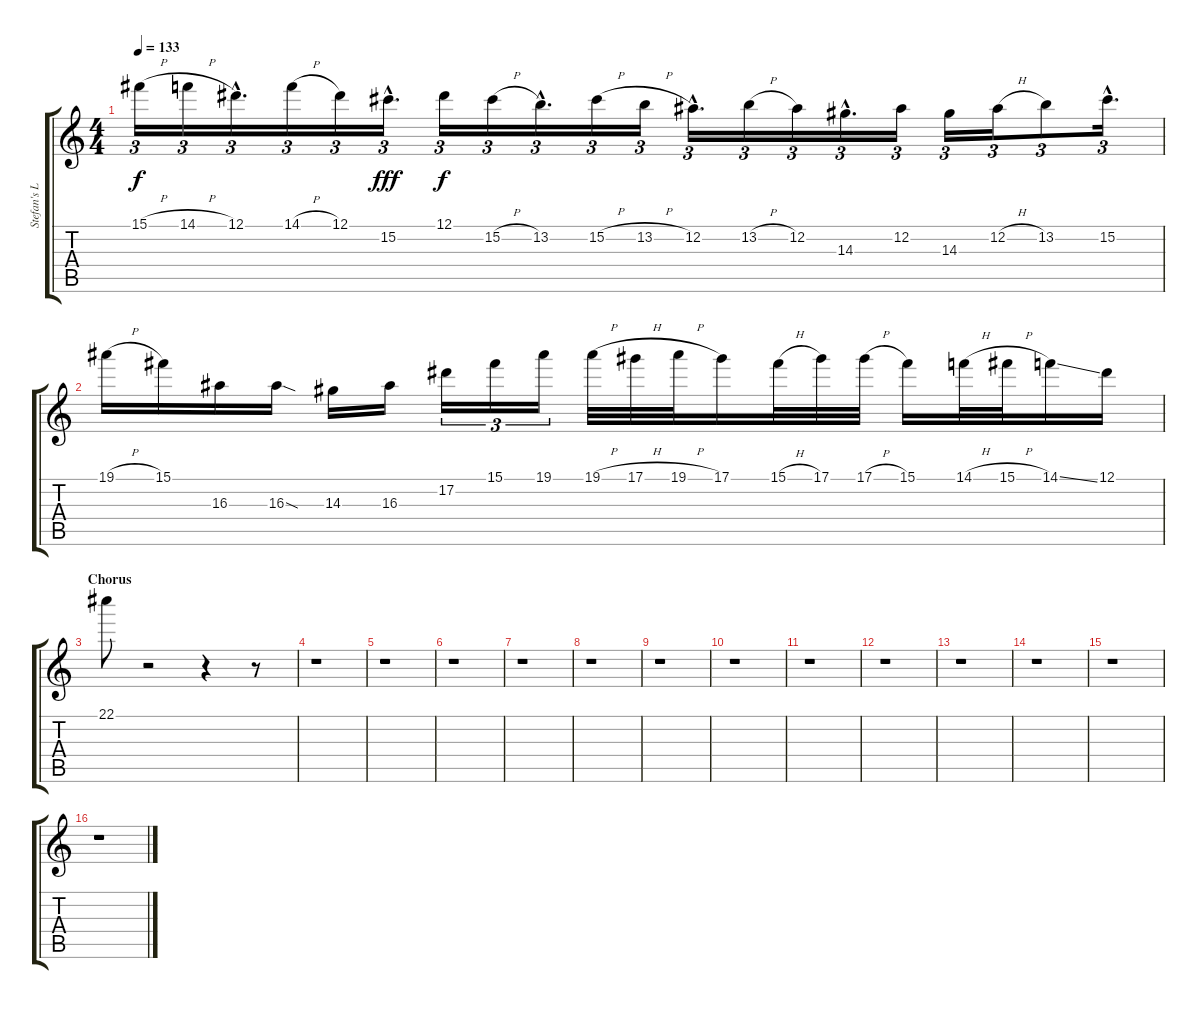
\track ("Stefan's Lead" "Stefan's L") {instrument distortionguitar}
\staff {score tabs}
\tuning (Eb4 Bb3 Gb3 Db3 Ab2 Eb2) {hide}
\ts (4 4)
\tempo 133
\clef g2
\ks c
15.1{h}.16{tu (3 2) dy f} 14.1{h}.16{tu (3 2)} 12.1{hac}.16{d tu (3 2)} 14.1{h}.16{tu (3 2)} 12.1.16{tu (3 2)} 15.2{hac}.16{d tu (3 2) dy fff} 12.1.16{tu (3 2) dy f} 15.2{h}.16{tu (3 2)} 13.2{hac}.16{d tu (3 2)} 15.2{h}.16{tu (3 2)} 13.2{h}.16{tu (3 2)} 12.2{hac}.16{d tu (3 2)} 13.2{h}.16{tu (3 2)} 12.2.16{tu (3 2)} 14.3{hac}.16{d tu (3 2)} 12.2.16{tu (3 2)} 14.3.16{tu (3 2)} 12.2{h}.16{tu (3 2)} 13.2.8{tu (3 2)} 15.2{hac}.16{d tu (3 2)} |
19.1{h}.16 15.1.16 16.3.16 16.3{sod}.16 14.3.16 16.3.16 17.2.16{tu (3 2)} 15.1.16{tu (3 2)} 19.1.16{tu (3 2)} 19.1{h}.32 17.1{h}.32 19.1{h}.32 17.1.16 15.1{h}.32 17.1.32 17.1{h}.32 15.1.16 14.1{h}.32 15.1{h}.32 14.1{ss}.16 12.1.16 |
\section ("" "Chorus")
22.1.8 r.2 r.4 r.8 |
r.1 |
r.1 |
r.1 |
r.1 |
r.1 |
r.1 |
r.1 |
r.1 |
r.1 |
r.1 |
r.1 |
r.1 |
r.1
